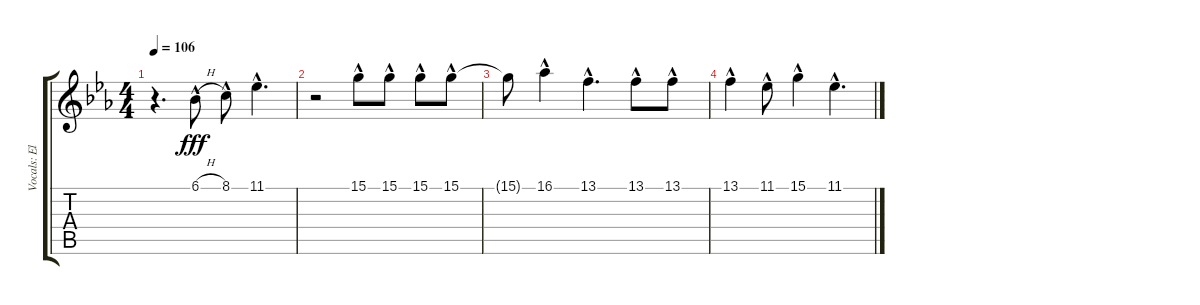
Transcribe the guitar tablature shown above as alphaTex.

\track ("Vocals: Elton" "Vocals: El") {instrument lead2sawtooth}
\staff {score tabs}
\tuning (E4 B3 G3 D3 A2 E2) {hide}
\ts (4 4)
\tempo 106
\clef g2
\ks eb
r.4{d dy fff} 6.1{h hac}.8 8.1{hac}.8 11.1{hac}.4{d} |
r.2 15.1{hac}.8 15.1{hac}.8 15.1{hac}.8 15.1{hac}.8 |
15.1{t}.8 16.1{hac}.4 13.1{hac}.4{d} 13.1{hac}.8 13.1{hac}.8 |
13.1{hac}.4 11.1{hac}.8 15.1{hac}.4 11.1{hac}.4{d}
